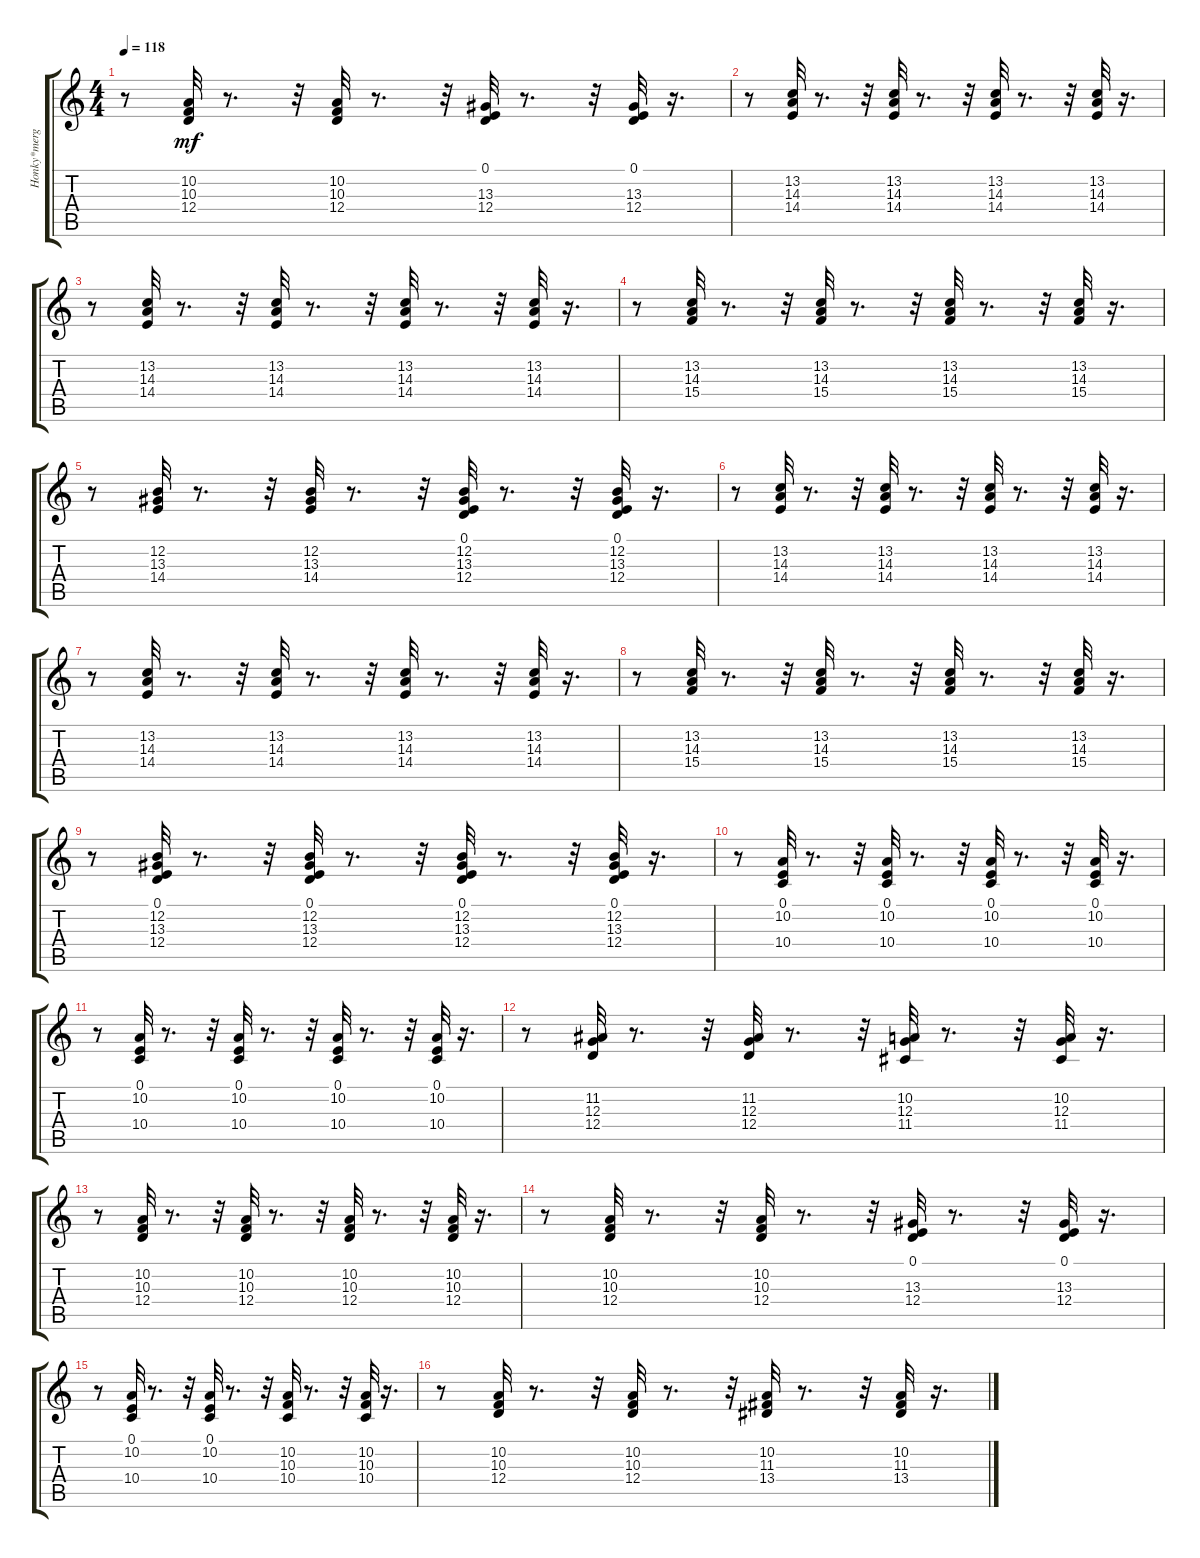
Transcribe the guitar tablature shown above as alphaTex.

\track ("Honky*merged" "Honky*merg") {instrument honkytonkpiano}
\staff {score tabs}
\tuning (E4 B3 G3 D3 A2 E2) {hide}
\ts (4 4)
\tempo 118
\clef g2
\ks c
r.8{dy mf} (10.2 10.3 12.4).32 r.8{d} r.32 (10.2 10.3 12.4).32 r.8{d} r.32 (0.1 13.3 12.4).32 r.8{d} r.32 (0.1 13.3 12.4).32 r.16{d} |
r.8 (13.2 14.3 14.4).32 r.8{d} r.32 (13.2 14.3 14.4).32 r.8{d} r.32 (13.2 14.3 14.4).32 r.8{d} r.32 (13.2 14.3 14.4).32 r.16{d} |
r.8 (13.2 14.3 14.4).32 r.8{d} r.32 (13.2 14.3 14.4).32 r.8{d} r.32 (13.2 14.3 14.4).32 r.8{d} r.32 (13.2 14.3 14.4).32 r.16{d} |
r.8 (13.2 14.3 15.4).32 r.8{d} r.32 (13.2 14.3 15.4).32 r.8{d} r.32 (13.2 14.3 15.4).32 r.8{d} r.32 (13.2 14.3 15.4).32 r.16{d} |
r.8 (12.2 13.3 14.4).32 r.8{d} r.32 (12.2 13.3 14.4).32 r.8{d} r.32 (0.1 12.2 13.3 12.4).32 r.8{d} r.32 (0.1 12.2 13.3 12.4).32 r.16{d} |
r.8 (13.2 14.3 14.4).32 r.8{d} r.32 (13.2 14.3 14.4).32 r.8{d} r.32 (13.2 14.3 14.4).32 r.8{d} r.32 (13.2 14.3 14.4).32 r.16{d} |
r.8 (13.2 14.3 14.4).32 r.8{d} r.32 (13.2 14.3 14.4).32 r.8{d} r.32 (13.2 14.3 14.4).32 r.8{d} r.32 (13.2 14.3 14.4).32 r.16{d} |
r.8 (13.2 14.3 15.4).32 r.8{d} r.32 (13.2 14.3 15.4).32 r.8{d} r.32 (13.2 14.3 15.4).32 r.8{d} r.32 (13.2 14.3 15.4).32 r.16{d} |
r.8 (0.1 12.2 13.3 12.4).32 r.8{d} r.32 (0.1 12.2 13.3 12.4).32 r.8{d} r.32 (0.1 12.2 13.3 12.4).32 r.8{d} r.32 (0.1 12.2 13.3 12.4).32 r.16{d} |
r.8 (0.1 10.2 10.4).32 r.8{d} r.32 (0.1 10.2 10.4).32 r.8{d} r.32 (0.1 10.2 10.4).32 r.8{d} r.32 (0.1 10.2 10.4).32 r.16{d} |
r.8 (0.1 10.2 10.4).32 r.8{d} r.32 (0.1 10.2 10.4).32 r.8{d} r.32 (0.1 10.2 10.4).32 r.8{d} r.32 (0.1 10.2 10.4).32 r.16{d} |
r.8 (11.2 12.3 12.4).32 r.8{d} r.32 (11.2 12.3 12.4).32 r.8{d} r.32 (10.2 12.3 11.4).32 r.8{d} r.32 (10.2 12.3 11.4).32 r.16{d} |
r.8 (10.2 10.3 12.4).32 r.8{d} r.32 (10.2 10.3 12.4).32 r.8{d} r.32 (10.2 10.3 12.4).32 r.8{d} r.32 (10.2 10.3 12.4).32 r.16{d} |
r.8 (10.2 10.3 12.4).32 r.8{d} r.32 (10.2 10.3 12.4).32 r.8{d} r.32 (0.1 13.3 12.4).32 r.8{d} r.32 (0.1 13.3 12.4).32 r.16{d} |
r.8 (0.1 10.2 10.4).32 r.8{d} r.32 (0.1 10.2 10.4).32 r.8{d} r.32 (10.2 10.3 10.4).32 r.8{d} r.32 (10.2 10.3 10.4).32 r.16{d} |
r.8 (10.2 10.3 12.4).32 r.8{d} r.32 (10.2 10.3 12.4).32 r.8{d} r.32 (10.2 11.3 13.4).32 r.8{d} r.32 (10.2 11.3 13.4).32 r.16{d}
